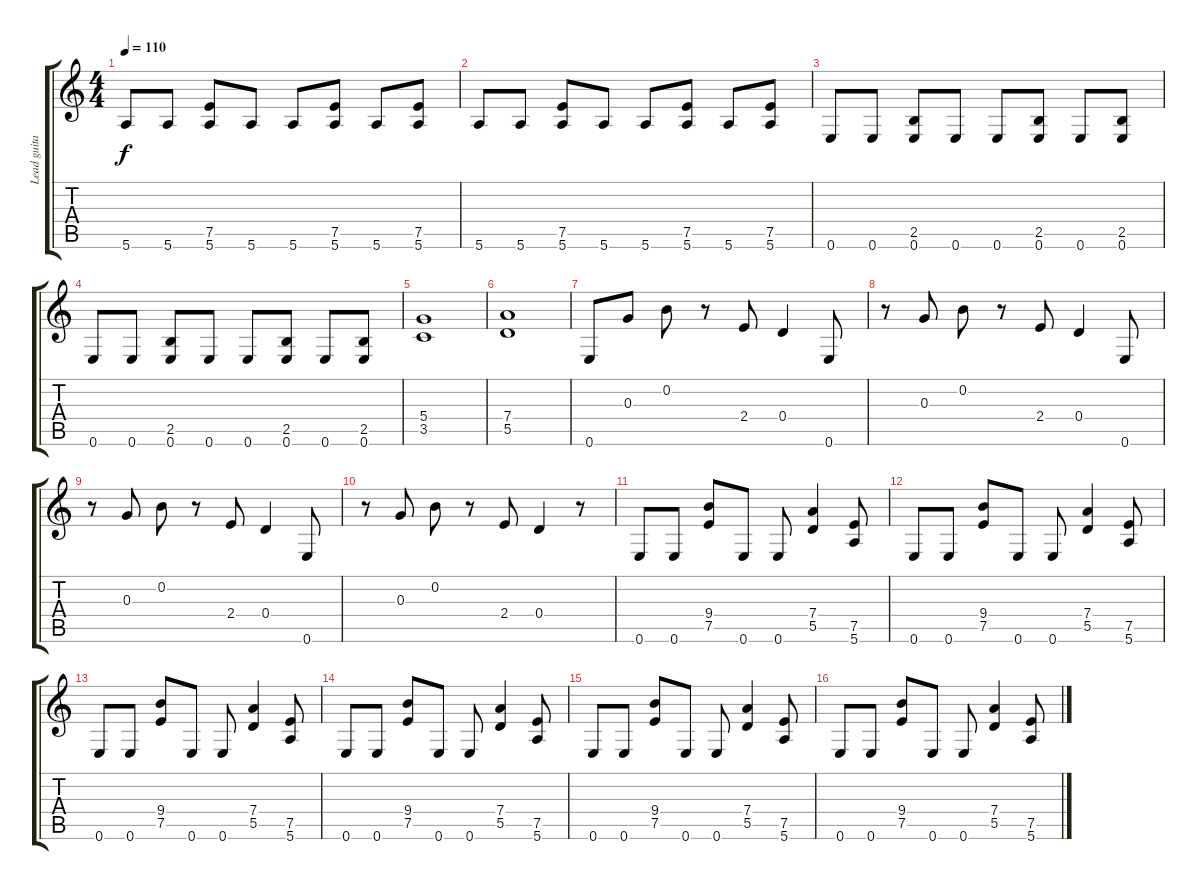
\track ("Lead guitar" "Lead guita") {instrument distortionguitar}
\staff {score tabs}
\tuning (E4 B3 G3 D3 A2 E2) {hide}
\ts (4 4)
\tempo 110
\clef g2
\ks c
5.6.8{dy f} 5.6.8 (7.5 5.6).8 5.6.8 5.6.8 (7.5 5.6).8 5.6.8 (7.5 5.6).8 |
5.6.8 5.6.8 (7.5 5.6).8 5.6.8 5.6.8 (7.5 5.6).8 5.6.8 (7.5 5.6).8 |
0.6.8 0.6.8 (2.5 0.6).8 0.6.8 0.6.8 (2.5 0.6).8 0.6.8 (2.5 0.6).8 |
0.6.8 0.6.8 (2.5 0.6).8 0.6.8 0.6.8 (2.5 0.6).8 0.6.8 (2.5 0.6).8 |
(5.4 3.5).1 |
(7.4 5.5).1 |
0.6.8 0.3.8 0.2.8 r.8 2.4.8 0.4.4 0.6.8 |
r.8 0.3.8 0.2.8 r.8 2.4.8 0.4.4 0.6.8 |
r.8 0.3.8 0.2.8 r.8 2.4.8 0.4.4 0.6.8 |
r.8 0.3.8 0.2.8 r.8 2.4.8 0.4.4 r.8 |
0.6.8 0.6.8 (9.4 7.5).8 0.6.8 0.6.8 (7.4 5.5).4 (7.5 5.6).8 |
0.6.8 0.6.8 (9.4 7.5).8 0.6.8 0.6.8 (7.4 5.5).4 (7.5 5.6).8 |
0.6.8 0.6.8 (9.4 7.5).8 0.6.8 0.6.8 (7.4 5.5).4 (7.5 5.6).8 |
0.6.8 0.6.8 (9.4 7.5).8 0.6.8 0.6.8 (7.4 5.5).4 (7.5 5.6).8 |
0.6.8 0.6.8 (9.4 7.5).8 0.6.8 0.6.8 (7.4 5.5).4 (7.5 5.6).8 |
0.6.8 0.6.8 (9.4 7.5).8 0.6.8 0.6.8 (7.4 5.5).4 (7.5 5.6).8
